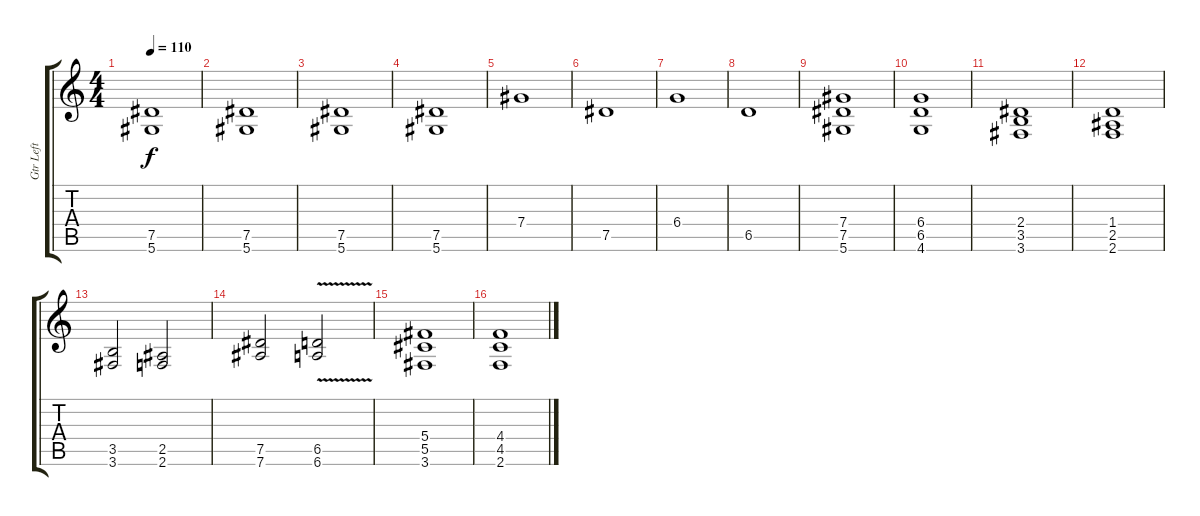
\track ("Gtr Left" "Gtr Left") {instrument distortionguitar}
\staff {score tabs}
\tuning (Eb4 Bb3 Gb3 Db3 Ab2 Eb2) {hide}
\ts (4 4)
\tempo 110
\clef g2
\ks c
(7.5 5.6).1{dy f instrument distortionguitar} |
(7.5 5.6).1 |
(7.5 5.6).1 |
(7.5 5.6).1 |
7.4.1 |
7.5.1 |
6.4.1 |
6.5.1 |
(7.4 7.5 5.6).1 |
(6.4 6.5 4.6).1 |
(2.4 3.5 3.6).1 |
(1.4 2.5 2.6).1 |
(3.5 3.6).2 (2.5 2.6).2 |
(7.5 7.6).2 (6.5{v} 6.6{v}).2 |
(5.4 5.5 3.6).1 |
(4.4 4.5 2.6).1
